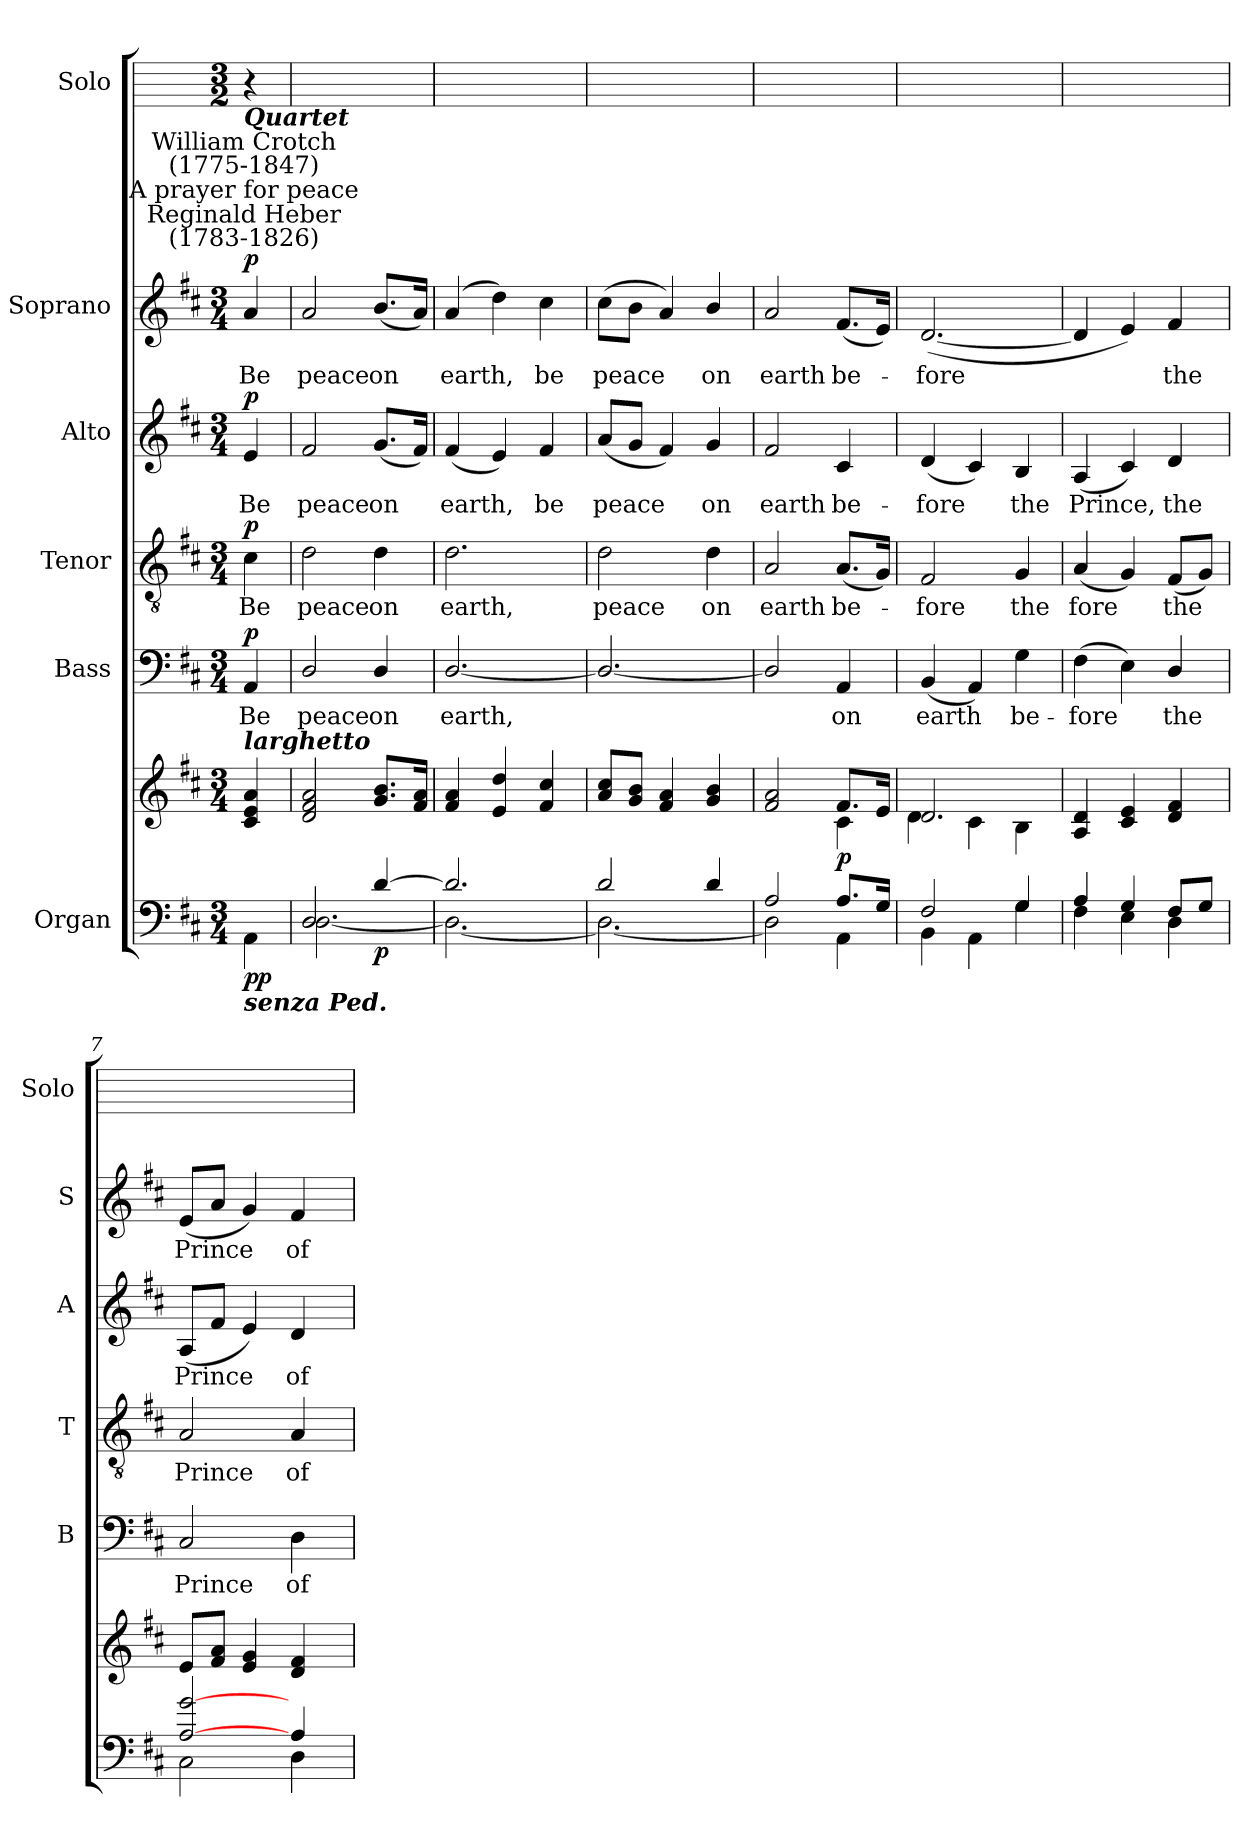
**kern	**kern	**dynam	**kern	**text	**dynam	**kern	**text	**dynam	**kern	**text	**dynam	**kern	**text	**dynam	**kern
*part6	*part6	*part6	*part5	*part5	*part5	*part4	*part4	*part4	*part3	*part3	*part3	*part2	*part2	*part2	*part1
*staff7	*staff6	*staff6/7	*staff5	*staff5	*staff5	*staff4	*staff4	*staff4	*staff3	*staff3	*staff3	*staff2	*staff2	*staff2	*staff1
*I"Organ	*	*	*I"Bass	*	*	*I"Tenor	*	*	*I"Alto	*	*	*I"Soprano	*	*	*I"Solo
*	*	*	*I'B	*	*	*I'T	*	*	*I'A	*	*	*I'S	*	*	*I'Solo
*clefF4	*clefG2	*	*clefF4	*	*	*clefGv2	*	*	*clefG2	*	*	*clefG2	*	*	*
*k[f#c#]	*k[f#c#]	*	*k[f#c#]	*	*	*k[f#c#]	*	*	*k[f#c#]	*	*	*k[f#c#]	*	*	*
*D:	*D:	*	*D:	*	*	*D:	*	*	*D:	*	*	*D:	*	*	*
*M3/4	*M3/4	*	*M3/4	*	*	*M3/4	*	*	*M3/4	*	*	*M3/4	*	*	*M3/2
*MM78	*MM78	*	*MM78	*	*	*MM78	*	*	*MM78	*	*	*MM78	*	*	*MM78
=	=	=	=	=	=	=	=	=	=	=	=	=	=	=	=
*^	*^	*	*	*	*	*	*	*	*	*	*	*	*	*	*
!	!	!	!	!	!	!	!	!	!	!	!	!	!	!LO:TX:a:cj:t=Reginald Heber\n(1783-1826)	!	!	!
!	!	!	!	!	!	!	!	!	!	!	!	!	!	!LO:TX:a:cj:t=A prayer for peace	!	!	!
!	!	!	!	!	!	!	!	!	!	!	!	!	!	!LO:TX:a:cj:t=William Crotch\n(1775-1847)	!	!	!
!	!	!	!	!	!	!	!	!	!	!	!	!	!	!LO:TX:a:Bi:t=Quartet	!	!	!
!	!	!LO:TX:a:Bi:t=larghetto	!	!	!	!	!	!	!	!	!	!	!	!	!	!	!
!LO:TX:b:Bi:t=senza Ped.	!	!	!	!	!	!	!	!	!	!	!	!	!	!	!	!	!
!	!	!	!	!LO:DY:b=2	!	!LO:LY:b	!	!	!LO:LY:b	!	!	!LO:LY:b	!	!	!LO:LY:b	!	!
!	!	!	!	!LO:DY:n=1:b	!	!	!LO:DY:b	!	!	!LO:DY:b	!	!	!LO:DY:b	!	!	!LO:DY:b	!
4ryy	4AA\	4c#/ 4e/ 4a/	4ryy	p p	4AA	Be	p	4c#	Be	p	4e	Be	p	4a	Be	p	4r
=1	=1	=1	=1	=1	=1	=1	=1	=1	=1	=1	=1	=1	=1	=1	=1	=1	=1
!	!	!	!	!	!	!LO:LY:b	!	!	!LO:LY:b	!	!	!LO:LY:b	!	!	!LO:LY:b	!	!
2D/	[2.D\	2d/ 2f#/ 2a/	2.ryy	.	2D/	peace	.	2d	peace	.	2f#	peace	.	2a	peace	.	2.r
!	!	!	!	!LO:DY:b=2	!	!LO:LY:b	!	!	!LO:LY:b	!	!	!LO:LY:b	!	!	!LO:LY:b	!	!
[4d/	.	8.g/ 8.b/L	.	p	4D/	on	.	4d	on	.	(<8.gL	on	.	(<8.bL	on	.	.
.	.	16f#/ 16a/J	.	.	.	.	.	.	.	.	16f#J)	.	.	16aJ)	.	.	.
=2	=2	=2	=2	=2	=2	=2	=2	=2	=2	=2	=2	=2	=2	=2	=2	=2	=2
!	!	!	!	!	!	!LO:LY:b	!	!	!LO:LY:b	!	!	!LO:LY:b	!	!	!LO:LY:b	!	!
2.d/]	2.D\_	4f#/ 4a/	2.ryy	.	[2.D/	earth,	.	2.d	earth,	.	(<4f#	earth,	.	(<4a	earth,	.	2.r
.	.	4e/ 4dd/	.	.	.	.	.	.	.	.	4e)	.	.	4dd)	.	.	.
!	!	!	!	!	!	!	!	!	!	!	!	!LO:LY:b	!	!	!LO:LY:b	!	!
.	.	4f#/ 4cc#/	.	.	.	.	.	.	.	.	4f#	be	.	4cc#	be	.	.
=3	=3	=3	=3	=3	=3	=3	=3	=3	=3	=3	=3	=3	=3	=3	=3	=3	=3
!	!	!	!	!	!	!	!	!	!LO:LY:b	!	!	!LO:LY:b	!	!	!LO:LY:b	!	!
2d/	2.D\_	8a/ 8cc#/L	2.ryy	.	2.D/_	.	.	2d	peace	.	(<8aL	peace	.	(>8cc#L	peace	.	2.r
.	.	8g/ 8b/J	.	.	.	.	.	.	.	.	8gJ	.	.	8bJ	.	.	.
.	.	4f#/ 4a/	.	.	.	.	.	.	.	.	4f#)	.	.	4a)	.	.	.
!	!	!	!	!	!	!	!	!	!LO:LY:b	!	!	!LO:LY:b	!	!	!LO:LY:b	!	!
4d/	.	4g/ 4b/	.	.	.	.	.	4d	on	.	4g/	on	.	4b/	on	.	.
=4	=4	=4	=4	=4	=4	=4	=4	=4	=4	=4	=4	=4	=4	=4	=4	=4	=4
!	!	!	!	!	!	!	!	!	!LO:LY:b	!	!	!LO:LY:b	!	!	!LO:LY:b	!	!
2A/	2D\]	2f#/ 2a/	2ryy	.	2D/]	.	.	2A	earth	.	2f#	earth	.	2a	earth	.	2.r
!	!	!	!	!LO:DY:b	!	!LO:LY:b	!	!	!LO:LY:b	!	!	!LO:LY:b	!	!	!LO:LY:b	!	!
8.A/L	4AA\	8.f#/L	4c#\	p	4AA	on	.	(<8.AL	be-	.	4c#	be-	.	(<8.f#L	be-	.	.
16G/J	.	16e/J	.	.	.	.	.	16GJ)	.	.	.	.	.	16eJ)	.	.	.
=5	=5	=5	=5	=5	=5	=5	=5	=5	=5	=5	=5	=5	=5	=5	=5	=5	=5
!	!	!	!	!	!	!LO:LY:b	!	!	!LO:LY:b	!	!	!LO:LY:b	!	!	!LO:LY:b	!	!
2F#/	4BB\	2.d/	4d\	.	(<4BB	earth	.	2F#	fore	.	(<4d	-fore	.	(<[2.d	fore	.	2.r
.	4AA\	.	4c#\	.	4AA)	.	.	.	.	.	4c#)	.	.	.	.	.	.
!	!	!	!	!	!	!LO:LY:b	!	!	!LO:LY:b	!	!	!LO:LY:b	!	!	!	!	!
4G/	4G\	.	4B\	.	4G	be-	.	4G	the	.	4B	the	.	.	.	.	.
=6	=6	=6	=6	=6	=6	=6	=6	=6	=6	=6	=6	=6	=6	=6	=6	=6	=6
!	!	!	!	!	!	!LO:LY:b	!	!	!LO:LY:b	!	!	!LO:LY:b	!	!	!	!	!
4A/	4F#\	4A/ 4d/	2.ryy	.	(>4F#	-fore	.	(<4A	fore	.	(<4A	Prince,	.	4d]	.	.	2.r
4G/	4E\	4c#/ 4e/	.	.	4E)	.	.	4G)	.	.	4c#)	.	.	4e)	.	.	.
!	!	!	!	!	!	!LO:LY:b	!	!	!LO:LY:b	!	!	!LO:LY:b	!	!	!LO:LY:b	!	!
8F#/L	4D\	4d/ 4f#/	.	.	4D/	the	.	(<8F#L	the	.	4d	the	.	4f#	the	.	.
8G/J	.	.	.	.	.	.	.	8GJ)	.	.	.	.	.	.	.	.	.
=7	=7	=7	=7	=7	=7	=7	=7	=7	=7	=7	=7	=7	=7	=7	=7	=7	=7
!	!	!	!	!	!	!LO:LY:b	!	!	!LO:LY:b	!	!	!LO:LY:b	!	!	!LO:LY:b	!	!
[2A/ [2g/	2C#\	8e/L	2ryy	.	2C#	Prince	.	2A	Prince	.	(<8AL	Prince	.	(<8eL	Prince	.	2.r
.	.	8f#/ 8a/J	.	.	.	.	.	.	.	.	8f#J	.	.	8aJ	.	.	.
.	.	4e/ 4g/	.	.	.	.	.	.	.	.	4e)	.	.	4g)	.	.	.
!	!	!	!	!	!	!LO:LY:b	!	!	!LO:LY:b	!	!	!LO:LY:b	!	!	!LO:LY:b	!	!
4A/	4D\	4d/ 4f#/	8ryy	.	4D	of	.	4A	of	.	4d	of	.	4f#	of	.	.
.	.	.	8ryy	.	.	.	.	.	.	.	.	.	.	.	.	.	.
*v	*v	*	*	*	*	*	*	*	*	*	*	*	*	*	*	*	*
*	*v	*v	*	*	*	*	*	*	*	*	*	*	*	*	*	*
=	=	=	=	=	=	=	=	=	=	=	=	=	=	=	=
*-	*-	*-	*-	*-	*-	*-	*-	*-	*-	*-	*-	*-	*-	*-	*-
